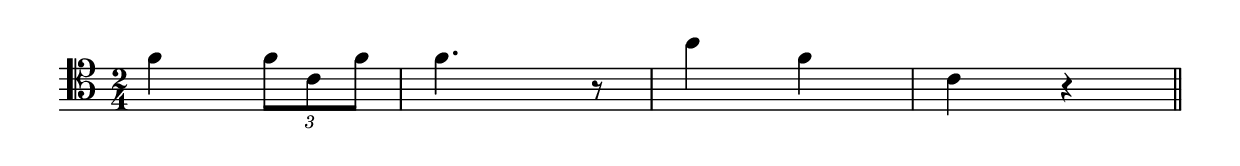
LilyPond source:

%#(set-global-staff-size 20)
\version "2.18.2"
\relative c' {
  \time 2/4
  %\omit Score.TimeSignature
  %\omit Score.BarLine
  \override Staff.Clef.full-size-change = ##t
  \hide Score.LedgerLineSpanner
  \clef "tenor"
  g' \tuplet 3/2 {g8 c, g'}
  g4. r8
  c4 g
  c, r \bar "||"
  
   
}

\layout {
  indent = 0
  ragged-right = ##f
  system-count = 1
  \context {
    \Score
  \remove "Bar_number_engraver"
  }
}